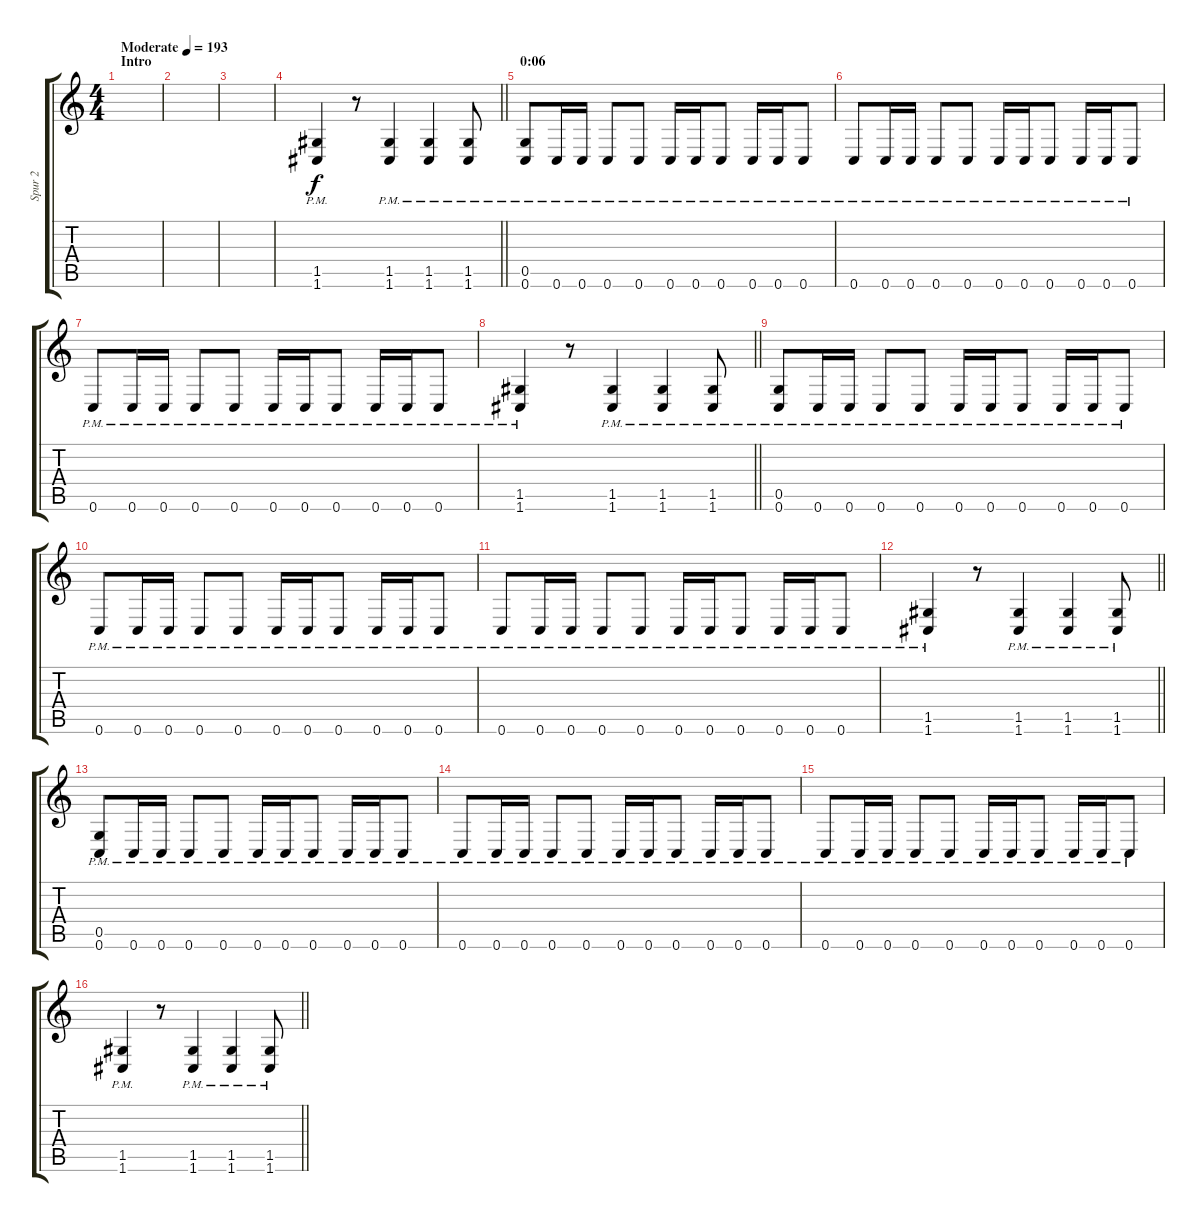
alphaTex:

\track ("Spur 2" "Spur 2") {instrument distortionguitar}
\staff {score tabs}
\tuning (D4 A3 F3 C3 G2 C2) {hide}
\ts (4 4)
\section ("" "Intro")
\tempo (193 "Moderate")
\clef g2
\ks c
|
|
|
\barLineRight lightlight
(1.5{pm} 1.6{pm}).4 r.8 (1.5{pm} 1.6{pm}).4 (1.5{pm} 1.6{pm}).4 (1.5{pm} 1.6{pm}).8 |
\section ("" "0:06")
(0.5{pm} 0.6{pm}).8 0.6{pm}.16 0.6{pm}.16 0.6{pm}.8 0.6{pm}.8 0.6{pm}.16 0.6{pm}.16 0.6{pm}.8 0.6{pm}.16 0.6{pm}.16 0.6{pm}.8 |
0.6{pm}.8 0.6{pm}.16 0.6{pm}.16 0.6{pm}.8 0.6{pm}.8 0.6{pm}.16 0.6{pm}.16 0.6{pm}.8 0.6{pm}.16 0.6{pm}.16 0.6{pm}.8 |
0.6{pm}.8 0.6{pm}.16 0.6{pm}.16 0.6{pm}.8 0.6{pm}.8 0.6{pm}.16 0.6{pm}.16 0.6{pm}.8 0.6{pm}.16 0.6{pm}.16 0.6{pm}.8 |
\barLineRight lightlight
(1.5{pm} 1.6{pm}).4 r.8 (1.5{pm} 1.6{pm}).4 (1.5{pm} 1.6{pm}).4 (1.5{pm} 1.6{pm}).8 |
(0.5{pm} 0.6{pm}).8 0.6{pm}.16 0.6{pm}.16 0.6{pm}.8 0.6{pm}.8 0.6{pm}.16 0.6{pm}.16 0.6{pm}.8 0.6{pm}.16 0.6{pm}.16 0.6{pm}.8 |
0.6{pm}.8 0.6{pm}.16 0.6{pm}.16 0.6{pm}.8 0.6{pm}.8 0.6{pm}.16 0.6{pm}.16 0.6{pm}.8 0.6{pm}.16 0.6{pm}.16 0.6{pm}.8 |
0.6{pm}.8 0.6{pm}.16 0.6{pm}.16 0.6{pm}.8 0.6{pm}.8 0.6{pm}.16 0.6{pm}.16 0.6{pm}.8 0.6{pm}.16 0.6{pm}.16 0.6{pm}.8 |
\barLineRight lightlight
(1.5{pm} 1.6{pm}).4 r.8 (1.5{pm} 1.6{pm}).4 (1.5{pm} 1.6{pm}).4 (1.5{pm} 1.6{pm}).8 |
(0.5{pm} 0.6{pm}).8 0.6{pm}.16 0.6{pm}.16 0.6{pm}.8 0.6{pm}.8 0.6{pm}.16 0.6{pm}.16 0.6{pm}.8 0.6{pm}.16 0.6{pm}.16 0.6{pm}.8 |
0.6{pm}.8 0.6{pm}.16 0.6{pm}.16 0.6{pm}.8 0.6{pm}.8 0.6{pm}.16 0.6{pm}.16 0.6{pm}.8 0.6{pm}.16 0.6{pm}.16 0.6{pm}.8 |
0.6{pm}.8 0.6{pm}.16 0.6{pm}.16 0.6{pm}.8 0.6{pm}.8 0.6{pm}.16 0.6{pm}.16 0.6{pm}.8 0.6{pm}.16 0.6{pm}.16 0.6{pm}.8 |
\barLineRight lightlight
(1.5{pm} 1.6{pm}).4 r.8 (1.5{pm} 1.6{pm}).4 (1.5{pm} 1.6{pm}).4 (1.5{pm} 1.6{pm}).8
